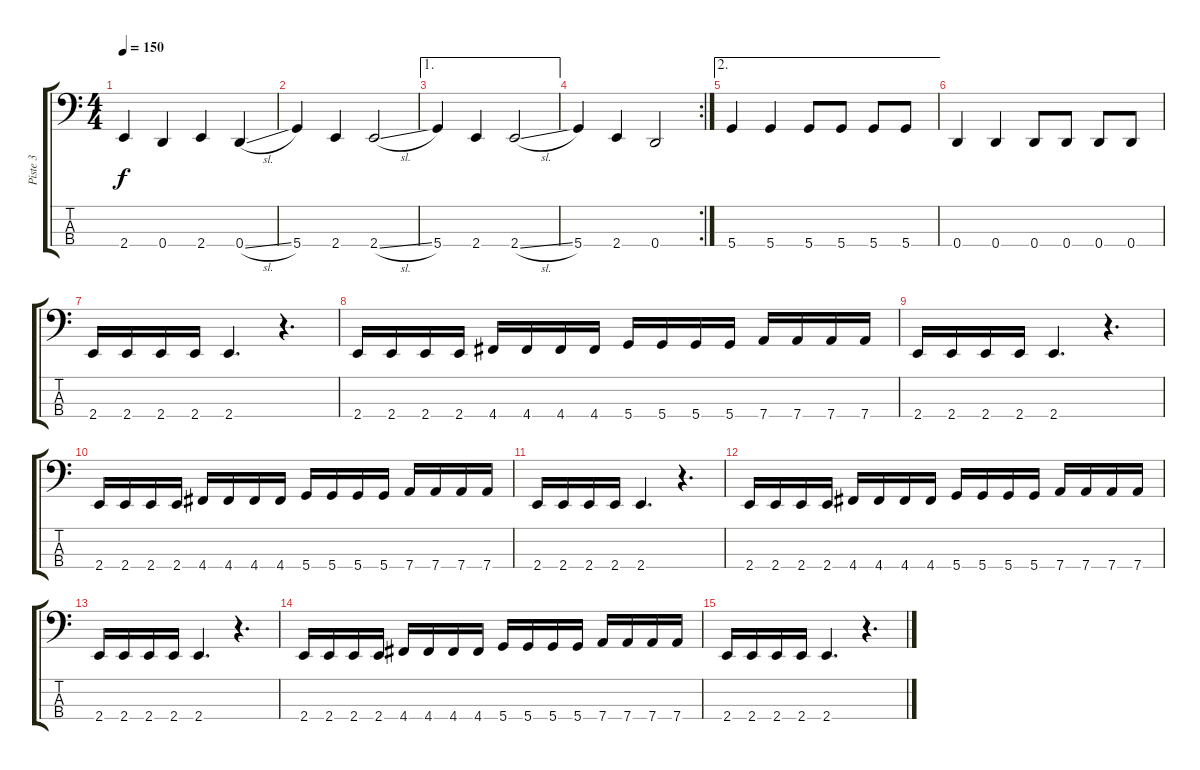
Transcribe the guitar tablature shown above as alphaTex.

\track ("Piste 3" "Piste 3") {instrument electricbasspick}
\staff {score tabs}
\tuning (G2 D2 A1 D1) {hide}
\ts (4 4)
\tempo 150
\clef f4
\ks c
2.4.4{dy f} 0.4.4 2.4.4 0.4{sl}.4 |
5.4.4 2.4.4 2.4{sl}.2 |
\ae 1
5.4.4 2.4.4 2.4{sl}.2 |
\rc 2
5.4.4 2.4.4 0.4.2 |
\ae 2
5.4.4 5.4.4 5.4.8 5.4.8 5.4.8 5.4.8 |
0.4.4 0.4.4 0.4.8 0.4.8 0.4.8 0.4.8 |
2.4.16 2.4.16 2.4.16 2.4.16 2.4.4{d} r.4{d} |
2.4.16 2.4.16 2.4.16 2.4.16 4.4.16 4.4.16 4.4.16 4.4.16 5.4.16 5.4.16 5.4.16 5.4.16 7.4.16 7.4.16 7.4.16 7.4.16 |
2.4.16 2.4.16 2.4.16 2.4.16 2.4.4{d} r.4{d} |
2.4.16 2.4.16 2.4.16 2.4.16 4.4.16 4.4.16 4.4.16 4.4.16 5.4.16 5.4.16 5.4.16 5.4.16 7.4.16 7.4.16 7.4.16 7.4.16 |
2.4.16 2.4.16 2.4.16 2.4.16 2.4.4{d} r.4{d} |
2.4.16 2.4.16 2.4.16 2.4.16 4.4.16 4.4.16 4.4.16 4.4.16 5.4.16 5.4.16 5.4.16 5.4.16 7.4.16 7.4.16 7.4.16 7.4.16 |
2.4.16 2.4.16 2.4.16 2.4.16 2.4.4{d} r.4{d} |
2.4.16 2.4.16 2.4.16 2.4.16 4.4.16 4.4.16 4.4.16 4.4.16 5.4.16 5.4.16 5.4.16 5.4.16 7.4.16 7.4.16 7.4.16 7.4.16 |
2.4.16 2.4.16 2.4.16 2.4.16 2.4.4{d} r.4{d}
